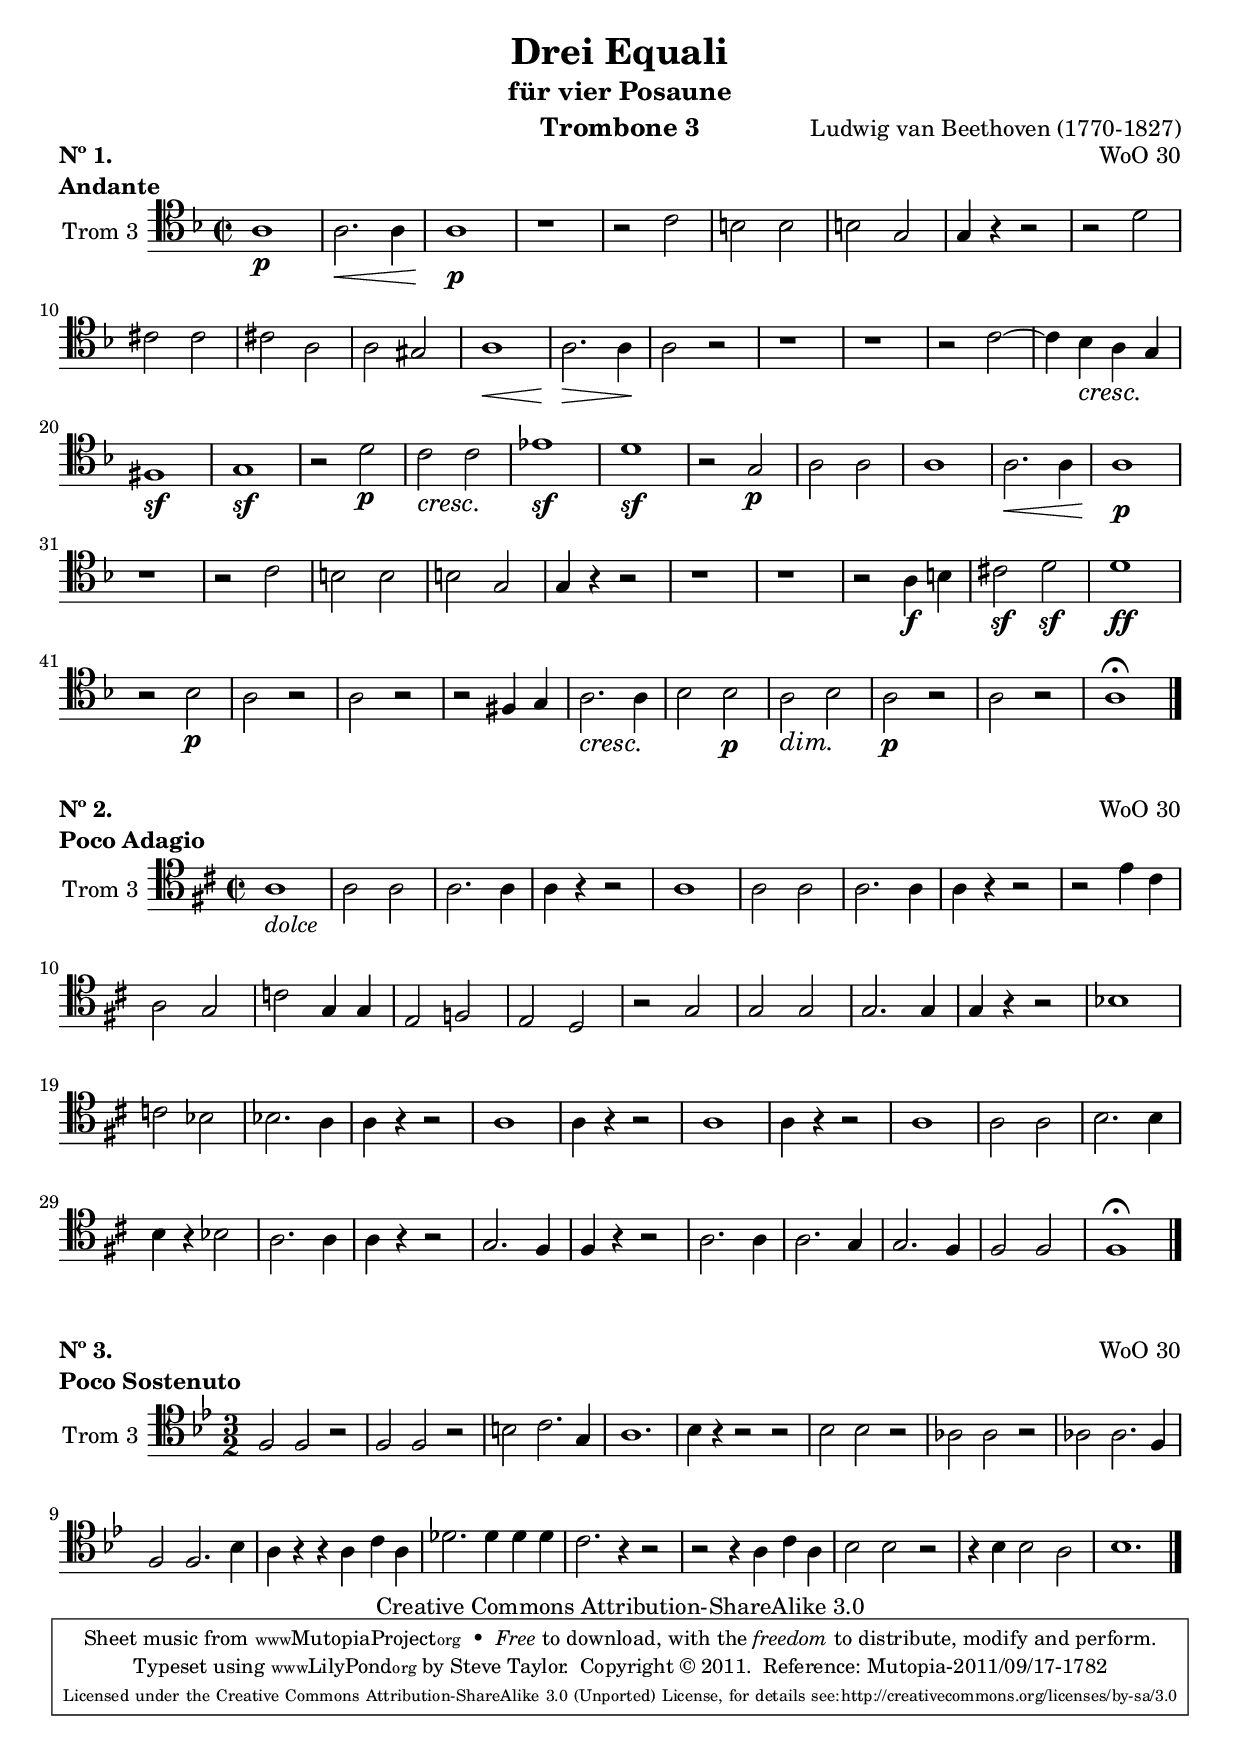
\version "2.14.2"

\include "Definitions.lyi" 

instrument = "Trombone 3"
staffInstrument = "Trom 3"
useClef = {\clef tenor}

\version "2.14.0"

TromThreeMvtOne = \relative c'
{
  %  \clef tenor
  a1\p a2.\< a4 a1\p r1
  r2 c b b b g g4 r r2
  r2 d' cs cs cs a a gs a1\< a2.\> a4\! a2 r
  \textCresc 
  r1 r1 r2 c ~ c4 bf\< a g fs1\sf g\sf
  r2 d'\p c\< c ef1\sf d\sf
  \useHairpins
  r2 g,\p a a a1 a2.\< a4 a1\p 
  r1 r2 c b b b g g4 r r2
  r1 r1 r2 a4\f b cs2\sf d\sf d1\ff
  \textCresc
  r2 bf\p a r a r 
  r2 fs4 g a2.\< a4 bf2 bf\p a\> bf a\p r a r a1\fermata
}


notesMvtI = \TromThreeMvtOne

\version "2.14.0"

TromThreeMvtTwo = \relative c'
{
  %  \clef tenor
  a1 a2 a a2. a4 a r r2
  a1 a2 a a2. a4 a r r2
  r2 e'4 cs a2 g c g4 g e2 f e d
  r2 g g g g2. g4 g r r2
  bf1 c2 bf bf2. a4 a r r2
  a1 a4 r r2
  a1 a4 r r2
  a1 a2 a b2. b4 b r bf2 a2. a4 a r r2
  g2. fs4 fs r r2 a2. a4 a2. g4 g2. fs4 fs2 fs fs1
  \fermata
}


notesMvtII = \TromThreeMvtTwo

\version "2.14.0"

TromThreeMvtThree = \relative c
{
  %  \clef tenor
  f2 f r f f r
  b2 c2. g4 a1. bf4 r r2 r
  bf2 bf  r af af r af af2. f4 f2 f2. bf4 
  a4 r r a c a df2. df4 df df c2. r4 r2
  r2 r4 a c a bf2 bf r r4 bf bf2 a bf1.
}


notesMvtIII = \TromThreeMvtThree

\version "2.14.0"

#(ly:set-option 'point-and-click #f)

\paper { ragged-last-bottom = ##f }

\book
{
  \include "Header.lyi"
  \score
  {
    \new Staff
    {
      #(set-accidental-style 'modern)
      \set Staff.instrumentName = \staffInstrument
      \set Staff.midiInstrument = #"trombone"
      << \useClef \notesMvtI \outlineMvtI >>
    }
    \header { piece = \MvtI }
    \layout { }
    \midi { }
  }
  \score
  {
    \new Staff
    {
      #(set-accidental-style 'modern)
      \set Staff.instrumentName = \staffInstrument
      \set Staff.midiInstrument = #"trombone"
      << \useClef \notesMvtII \outlineMvtII >>
    }
    \header { piece = \MvtII }
    \layout { }
    \midi { }
  }
  \score
  {
    \new Staff
    {
      #(set-accidental-style 'modern)
      \set Staff.instrumentName = \staffInstrument
      \set Staff.midiInstrument = #"trombone"
      << \useClef \notesMvtIII \outlineMvtIII >>
    }
    \header { piece = \MvtIII }
    \layout { }
    \midi { }
  }
}

